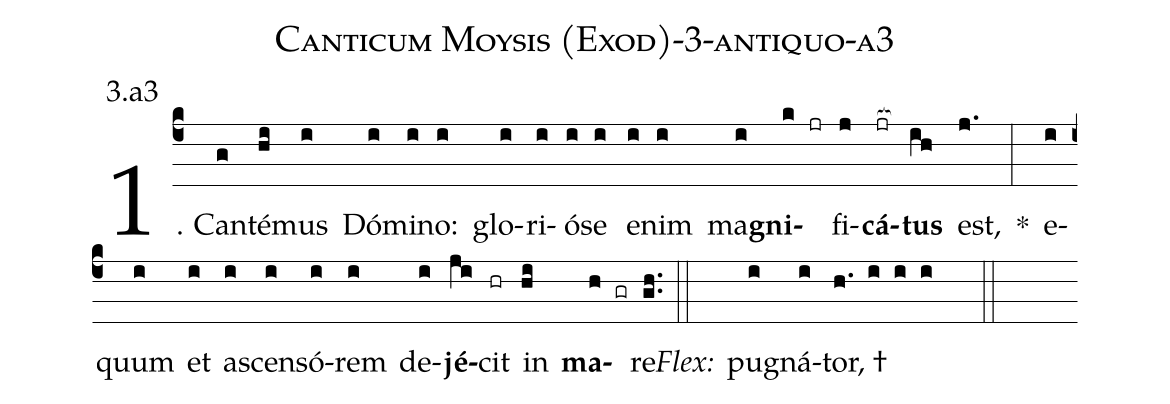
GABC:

name: Canticum Moysis (Exod)-3-antiquo-a3;
annotation: 3.a3;
%%
(c4)1. Can(g)té(hi)mus(i) Dó(i)mi(i)no:(i) glo(i)ri(i)ó(i)se(i) e(i)nim(i) ma(i)<b>gni</b>(k jr)fi(j)<b>cá</b>(jr[ocb:1{])<b>tus</b>(ih[ocb:0}]) est,(j.) *(:) e(i)quum(i) et(i) a(i)scen(i)só(i)rem(i) de(i)<b>jé</b>(ji)cit(hr) in(hi) <b>ma</b>(h gr)re.(gh..) (::)
<i>Flex:</i>()  pu(i)gná(i)tor, †(h. i i i  ::)
